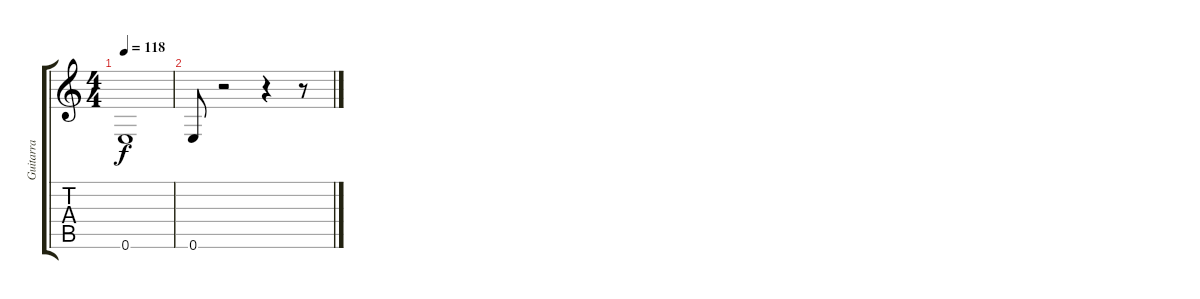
\track ("Guitarra" "Guitarra") {instrument distortionguitar}
\staff {score tabs}
\tuning (E4 B3 G3 D3 A2 E2) {hide}
\ts (4 4)
\tempo 118
\clef g2
\ks c
0.6.1{dy f} |
0.6.8 r.2 r.4 r.8
